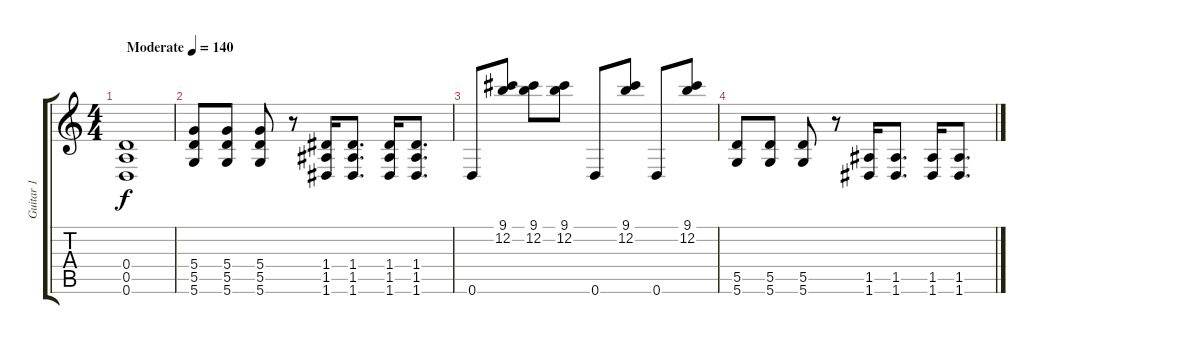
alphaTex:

\track ("Guitar 1" "Guitar 1") {instrument distortionguitar}
\staff {score tabs}
\tuning (E4 B3 G3 D3 A2 D2) {hide}
\ts (4 4)
\tempo (140 "Moderate")
\clef g2
\ks c
(0.4 0.5 0.6).1{dy f instrument distortionguitar} |
(5.4 5.5 5.6).8 (5.4 5.5 5.6).8 (5.4 5.5 5.6).8 r.8 (1.4 1.5 1.6).16 (1.4 1.5 1.6).8{d} (1.4 1.5 1.6).16 (1.4 1.5 1.6).8{d} |
0.6.8 (9.1 12.2).8 (9.1 12.2).8 (9.1 12.2).8 0.6.8 (9.1 12.2).8 0.6.8 (9.1 12.2).8 |
(5.5 5.6).8 (5.5 5.6).8 (5.5 5.6).8 r.8 (1.5 1.6).16 (1.5 1.6).8{d} (1.5 1.6).16 (1.5 1.6).8{d}
